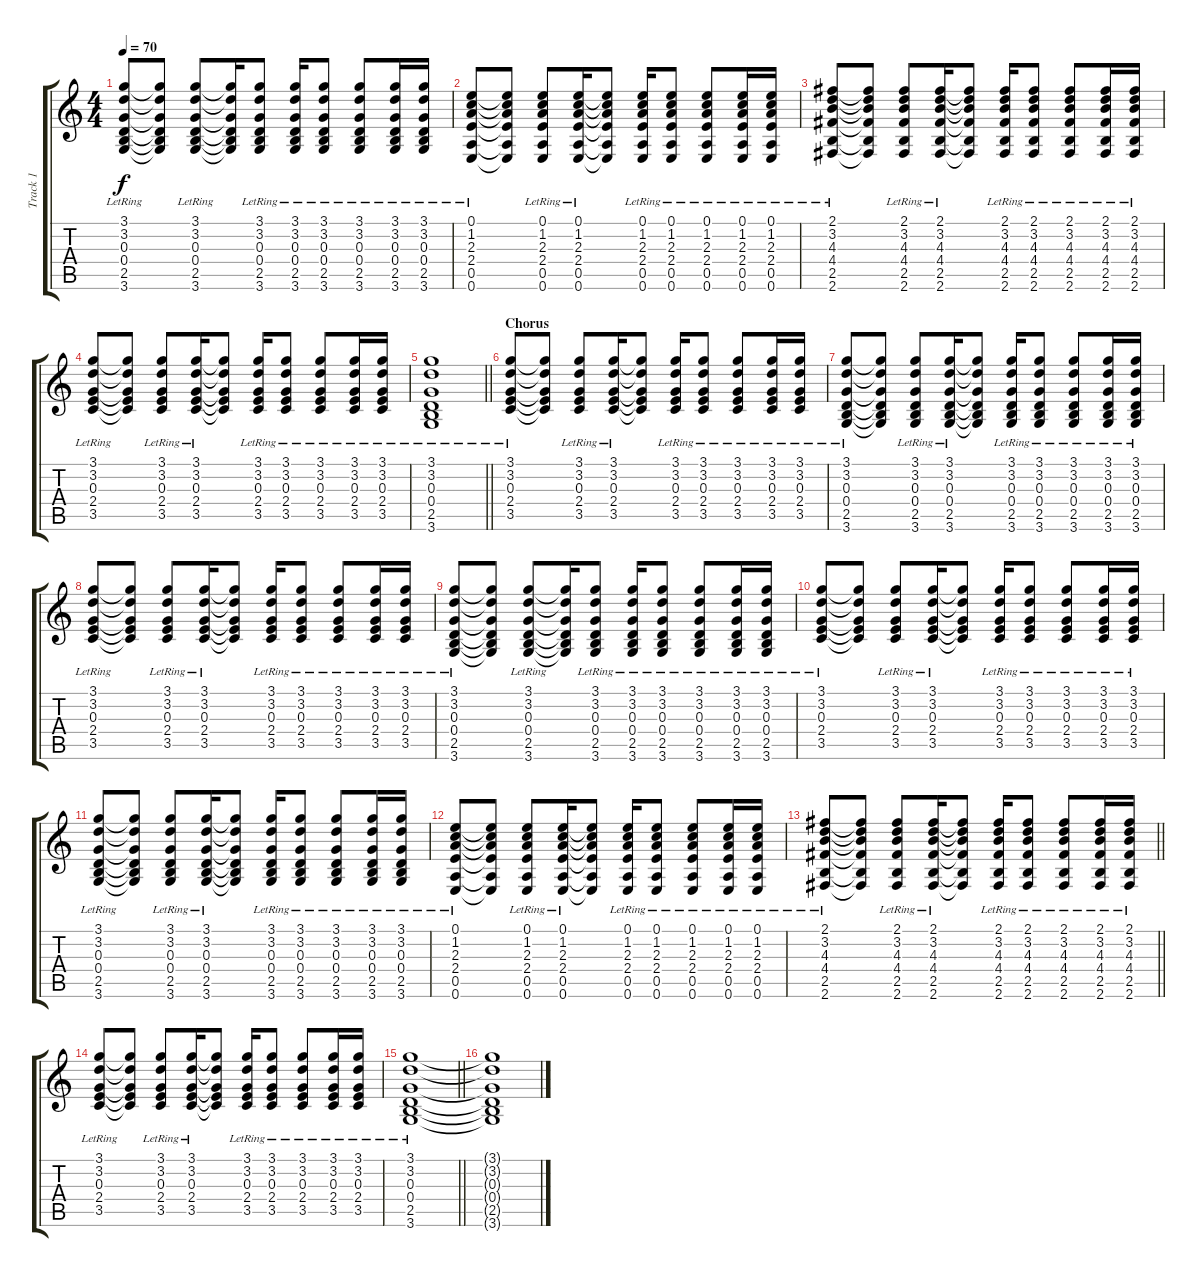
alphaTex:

\track ("Track 1" "Track 1") {instrument electricguitarclean}
\staff {score tabs}
\tuning (E4 B3 G3 D3 A2 E2) {hide}
\ts (4 4)
\tempo 70
\clef g2
\ks c
(3.1{lr} 3.2{lr} 0.3{lr} 0.4{lr} 2.5{lr} 3.6{lr}).8{dy f} (3.1{t} 3.2{t} 0.3{t} 0.4{t} 2.5{t} 3.6{t}).8 (3.1{lr} 3.2{lr} 0.3{lr} 0.4{lr} 2.5{lr} 3.6{lr}).8 (3.1{t} 3.2{t} 0.3{t} 0.4{t} 2.5{t} 3.6{t}).16 (3.1{lr} 3.2{lr} 0.3{lr} 0.4{lr} 2.5{lr} 3.6{lr}).8 (3.1{lr} 3.2{lr} 0.3{lr} 0.4{lr} 2.5{lr} 3.6{lr}).16 (3.1{lr} 3.2{lr} 0.3{lr} 0.4{lr} 2.5{lr} 3.6{lr}).8 (3.1{lr} 3.2{lr} 0.3{lr} 0.4{lr} 2.5{lr} 3.6{lr}).8 (3.1{lr} 3.2{lr} 0.3{lr} 0.4{lr} 2.5{lr} 3.6{lr}).16 (3.1{lr} 3.2{lr} 0.3{lr} 0.4{lr} 2.5{lr} 3.6{lr}).16 |
(0.1{lr} 1.2{lr} 2.3{lr} 2.4{lr} 0.5{lr} 0.6{lr}).8 (0.1{t} 1.2{t} 2.3{t} 2.4{t} 0.5{t} 0.6{t}).8 (0.1{lr} 1.2{lr} 2.3{lr} 2.4{lr} 0.5{lr} 0.6{lr}).8 (0.1{lr} 1.2{lr} 2.3{lr} 2.4{lr} 0.5{lr} 0.6{lr}).16 (0.1{t} 1.2{t} 2.3{t} 2.4{t} 0.5{t} 0.6{t}).8 (0.1{lr} 1.2{lr} 2.3{lr} 2.4{lr} 0.5{lr} 0.6{lr}).16 (0.1{lr} 1.2{lr} 2.3{lr} 2.4{lr} 0.5{lr} 0.6{lr}).8 (0.1{lr} 1.2{lr} 2.3{lr} 2.4{lr} 0.5{lr} 0.6{lr}).8 (0.1{lr} 1.2{lr} 2.3{lr} 2.4{lr} 0.5{lr} 0.6{lr}).16 (0.1{lr} 1.2{lr} 2.3{lr} 2.4{lr} 0.5{lr} 0.6{lr}).16 |
(2.1{lr} 3.2{lr} 4.3{lr} 4.4{lr} 2.5{lr} 2.6{lr}).8 (2.1{t} 3.2{t} 4.3{t} 4.4{t} 2.5{t} 2.6{t}).8 (2.1{lr} 3.2{lr} 4.3{lr} 4.4{lr} 2.5{lr} 2.6{lr}).8 (2.1{lr} 3.2{lr} 4.3{lr} 4.4{lr} 2.5{lr} 2.6{lr}).16 (2.1{t} 3.2{t} 4.3{t} 4.4{t} 2.5{t} 2.6{t}).8 (2.1{lr} 3.2{lr} 4.3{lr} 4.4{lr} 2.5{lr} 2.6{lr}).16 (2.1{lr} 3.2{lr} 4.3{lr} 4.4{lr} 2.5{lr} 2.6{lr}).8 (2.1{lr} 3.2{lr} 4.3{lr} 4.4{lr} 2.5{lr} 2.6{lr}).8 (2.1{lr} 3.2{lr} 4.3{lr} 4.4{lr} 2.5{lr} 2.6{lr}).16 (2.1{lr} 3.2{lr} 4.3{lr} 4.4{lr} 2.5{lr} 2.6{lr}).16 |
(3.1{lr} 3.2{lr} 0.3{lr} 2.4{lr} 3.5{lr}).8 (3.1{t} 3.2{t} 0.3{t} 2.4{t} 3.5{t}).8 (3.1{lr} 3.2{lr} 0.3{lr} 2.4{lr} 3.5{lr}).8 (3.1{lr} 3.2{lr} 0.3{lr} 2.4{lr} 3.5{lr}).16 (3.1{t} 3.2{t} 0.3{t} 2.4{t} 3.5{t}).8 (3.1{lr} 3.2{lr} 0.3{lr} 2.4{lr} 3.5{lr}).16 (3.1{lr} 3.2{lr} 0.3{lr} 2.4{lr} 3.5{lr}).8 (3.1{lr} 3.2{lr} 0.3{lr} 2.4{lr} 3.5{lr}).8 (3.1{lr} 3.2{lr} 0.3{lr} 2.4{lr} 3.5{lr}).16 (3.1{lr} 3.2{lr} 0.3{lr} 2.4{lr} 3.5{lr}).16 |
\barLineRight lightlight
(3.1{lr} 3.2{lr} 0.3{lr} 0.4{lr} 2.5{lr} 3.6{lr}).1 |
\section ("" "Chorus")
(3.1{lr} 3.2{lr} 0.3{lr} 2.4{lr} 3.5{lr}).8 (3.1{t} 3.2{t} 0.3{t} 2.4{t} 3.5{t}).8 (3.1{lr} 3.2{lr} 0.3{lr} 2.4{lr} 3.5{lr}).8 (3.1{lr} 3.2{lr} 0.3{lr} 2.4{lr} 3.5{lr}).16 (3.1{t} 3.2{t} 0.3{t} 2.4{t} 3.5{t}).8 (3.1{lr} 3.2{lr} 0.3{lr} 2.4{lr} 3.5{lr}).16 (3.1{lr} 3.2{lr} 0.3{lr} 2.4{lr} 3.5{lr}).8 (3.1{lr} 3.2{lr} 0.3{lr} 2.4{lr} 3.5{lr}).8 (3.1{lr} 3.2{lr} 0.3{lr} 2.4{lr} 3.5{lr}).16 (3.1{lr} 3.2{lr} 0.3{lr} 2.4{lr} 3.5{lr}).16 |
(3.1{lr} 3.2{lr} 0.3{lr} 0.4{lr} 2.5{lr} 3.6{lr}).8 (3.1{t} 3.2{t} 0.3{t} 0.4{t} 2.5{t} 3.6{t}).8 (3.1{lr} 3.2{lr} 0.3{lr} 0.4{lr} 2.5{lr} 3.6{lr}).8 (3.1{lr} 3.2{lr} 0.3{lr} 0.4{lr} 2.5{lr} 3.6{lr}).16 (3.1{t} 3.2{t} 0.3{t} 0.4{t} 2.5{t} 3.6{t}).8 (3.1{lr} 3.2{lr} 0.3{lr} 0.4{lr} 2.5{lr} 3.6{lr}).16 (3.1{lr} 3.2{lr} 0.3{lr} 0.4{lr} 2.5{lr} 3.6{lr}).8 (3.1{lr} 3.2{lr} 0.3{lr} 0.4{lr} 2.5{lr} 3.6{lr}).8 (3.1{lr} 3.2{lr} 0.3{lr} 0.4{lr} 2.5{lr} 3.6{lr}).16 (3.1{lr} 3.2{lr} 0.3{lr} 0.4{lr} 2.5{lr} 3.6{lr}).16 |
(3.1{lr} 3.2{lr} 0.3{lr} 2.4{lr} 3.5{lr}).8 (3.1{t} 3.2{t} 0.3{t} 2.4{t} 3.5{t}).8 (3.1{lr} 3.2{lr} 0.3{lr} 2.4{lr} 3.5{lr}).8 (3.1{lr} 3.2{lr} 0.3{lr} 2.4{lr} 3.5{lr}).16 (3.1{t} 3.2{t} 0.3{t} 2.4{t} 3.5{t}).8 (3.1{lr} 3.2{lr} 0.3{lr} 2.4{lr} 3.5{lr}).16 (3.1{lr} 3.2{lr} 0.3{lr} 2.4{lr} 3.5{lr}).8 (3.1{lr} 3.2{lr} 0.3{lr} 2.4{lr} 3.5{lr}).8 (3.1{lr} 3.2{lr} 0.3{lr} 2.4{lr} 3.5{lr}).16 (3.1{lr} 3.2{lr} 0.3{lr} 2.4{lr} 3.5{lr}).16 |
(3.1{lr} 3.2{lr} 0.3{lr} 0.4{lr} 2.5{lr} 3.6{lr}).8 (3.1{t} 3.2{t} 0.3{t} 0.4{t} 2.5{t} 3.6{t}).8 (3.1{lr} 3.2{lr} 0.3{lr} 0.4{lr} 2.5{lr} 3.6{lr}).8 (3.1{t} 3.2{t} 0.3{t} 0.4{t} 2.5{t} 3.6{t}).16 (3.1{lr} 3.2{lr} 0.3{lr} 0.4{lr} 2.5{lr} 3.6{lr}).8 (3.1{lr} 3.2{lr} 0.3{lr} 0.4{lr} 2.5{lr} 3.6{lr}).16 (3.1{lr} 3.2{lr} 0.3{lr} 0.4{lr} 2.5{lr} 3.6{lr}).8 (3.1{lr} 3.2{lr} 0.3{lr} 0.4{lr} 2.5{lr} 3.6{lr}).8 (3.1{lr} 3.2{lr} 0.3{lr} 0.4{lr} 2.5{lr} 3.6{lr}).16 (3.1{lr} 3.2{lr} 0.3{lr} 0.4{lr} 2.5{lr} 3.6{lr}).16 |
(3.1{lr} 3.2{lr} 0.3{lr} 2.4{lr} 3.5{lr}).8 (3.1{t} 3.2{t} 0.3{t} 2.4{t} 3.5{t}).8 (3.1{lr} 3.2{lr} 0.3{lr} 2.4{lr} 3.5{lr}).8 (3.1{lr} 3.2{lr} 0.3{lr} 2.4{lr} 3.5{lr}).16 (3.1{t} 3.2{t} 0.3{t} 2.4{t} 3.5{t}).8 (3.1{lr} 3.2{lr} 0.3{lr} 2.4{lr} 3.5{lr}).16 (3.1{lr} 3.2{lr} 0.3{lr} 2.4{lr} 3.5{lr}).8 (3.1{lr} 3.2{lr} 0.3{lr} 2.4{lr} 3.5{lr}).8 (3.1{lr} 3.2{lr} 0.3{lr} 2.4{lr} 3.5{lr}).16 (3.1{lr} 3.2{lr} 0.3{lr} 2.4{lr} 3.5{lr}).16 |
(3.1{lr} 3.2{lr} 0.3{lr} 0.4{lr} 2.5{lr} 3.6{lr}).8 (3.1{t} 3.2{t} 0.3{t} 0.4{t} 2.5{t} 3.6{t}).8 (3.1{lr} 3.2{lr} 0.3{lr} 0.4{lr} 2.5{lr} 3.6{lr}).8 (3.1{lr} 3.2{lr} 0.3{lr} 0.4{lr} 2.5{lr} 3.6{lr}).16 (3.1{t} 3.2{t} 0.3{t} 0.4{t} 2.5{t} 3.6{t}).8 (3.1{lr} 3.2{lr} 0.3{lr} 0.4{lr} 2.5{lr} 3.6{lr}).16 (3.1{lr} 3.2{lr} 0.3{lr} 0.4{lr} 2.5{lr} 3.6{lr}).8 (3.1{lr} 3.2{lr} 0.3{lr} 0.4{lr} 2.5{lr} 3.6{lr}).8 (3.1{lr} 3.2{lr} 0.3{lr} 0.4{lr} 2.5{lr} 3.6{lr}).16 (3.1{lr} 3.2{lr} 0.3{lr} 0.4{lr} 2.5{lr} 3.6{lr}).16 |
(0.1{lr} 1.2{lr} 2.3{lr} 2.4{lr} 0.5{lr} 0.6{lr}).8 (0.1{t} 1.2{t} 2.3{t} 2.4{t} 0.5{t} 0.6{t}).8 (0.1{lr} 1.2{lr} 2.3{lr} 2.4{lr} 0.5{lr} 0.6{lr}).8 (0.1{lr} 1.2{lr} 2.3{lr} 2.4{lr} 0.5{lr} 0.6{lr}).16 (0.1{t} 1.2{t} 2.3{t} 2.4{t} 0.5{t} 0.6{t}).8 (0.1{lr} 1.2{lr} 2.3{lr} 2.4{lr} 0.5{lr} 0.6{lr}).16 (0.1{lr} 1.2{lr} 2.3{lr} 2.4{lr} 0.5{lr} 0.6{lr}).8 (0.1{lr} 1.2{lr} 2.3{lr} 2.4{lr} 0.5{lr} 0.6{lr}).8 (0.1{lr} 1.2{lr} 2.3{lr} 2.4{lr} 0.5{lr} 0.6{lr}).16 (0.1{lr} 1.2{lr} 2.3{lr} 2.4{lr} 0.5{lr} 0.6{lr}).16 |
\barLineRight lightlight
(2.1{lr} 3.2{lr} 4.3{lr} 4.4{lr} 2.5{lr} 2.6{lr}).8 (2.1{t} 3.2{t} 4.3{t} 4.4{t} 2.5{t} 2.6{t}).8 (2.1{lr} 3.2{lr} 4.3{lr} 4.4{lr} 2.5{lr} 2.6{lr}).8 (2.1{lr} 3.2{lr} 4.3{lr} 4.4{lr} 2.5{lr} 2.6{lr}).16 (2.1{t} 3.2{t} 4.3{t} 4.4{t} 2.5{t} 2.6{t}).8 (2.1{lr} 3.2{lr} 4.3{lr} 4.4{lr} 2.5{lr} 2.6{lr}).16 (2.1{lr} 3.2{lr} 4.3{lr} 4.4{lr} 2.5{lr} 2.6{lr}).8 (2.1{lr} 3.2{lr} 4.3{lr} 4.4{lr} 2.5{lr} 2.6{lr}).8 (2.1{lr} 3.2{lr} 4.3{lr} 4.4{lr} 2.5{lr} 2.6{lr}).16 (2.1{lr} 3.2{lr} 4.3{lr} 4.4{lr} 2.5{lr} 2.6{lr}).16 |
(3.1{lr} 3.2{lr} 0.3{lr} 2.4{lr} 3.5{lr}).8 (3.1{t} 3.2{t} 0.3{t} 2.4{t} 3.5{t}).8 (3.1{lr} 3.2{lr} 0.3{lr} 2.4{lr} 3.5{lr}).8 (3.1{lr} 3.2{lr} 0.3{lr} 2.4{lr} 3.5{lr}).16 (3.1{t} 3.2{t} 0.3{t} 2.4{t} 3.5{t}).8 (3.1{lr} 3.2{lr} 0.3{lr} 2.4{lr} 3.5{lr}).16 (3.1{lr} 3.2{lr} 0.3{lr} 2.4{lr} 3.5{lr}).8 (3.1{lr} 3.2{lr} 0.3{lr} 2.4{lr} 3.5{lr}).8 (3.1{lr} 3.2{lr} 0.3{lr} 2.4{lr} 3.5{lr}).16 (3.1{lr} 3.2{lr} 0.3{lr} 2.4{lr} 3.5{lr}).16 |
\barLineRight lightlight
(3.1{lr} 3.2{lr} 0.3{lr} 0.4{lr} 2.5{lr} 3.6{lr}).1 |
(3.1{t} 3.2{t} 0.3{t} 0.4{t} 2.5{t} 3.6{t}).1
